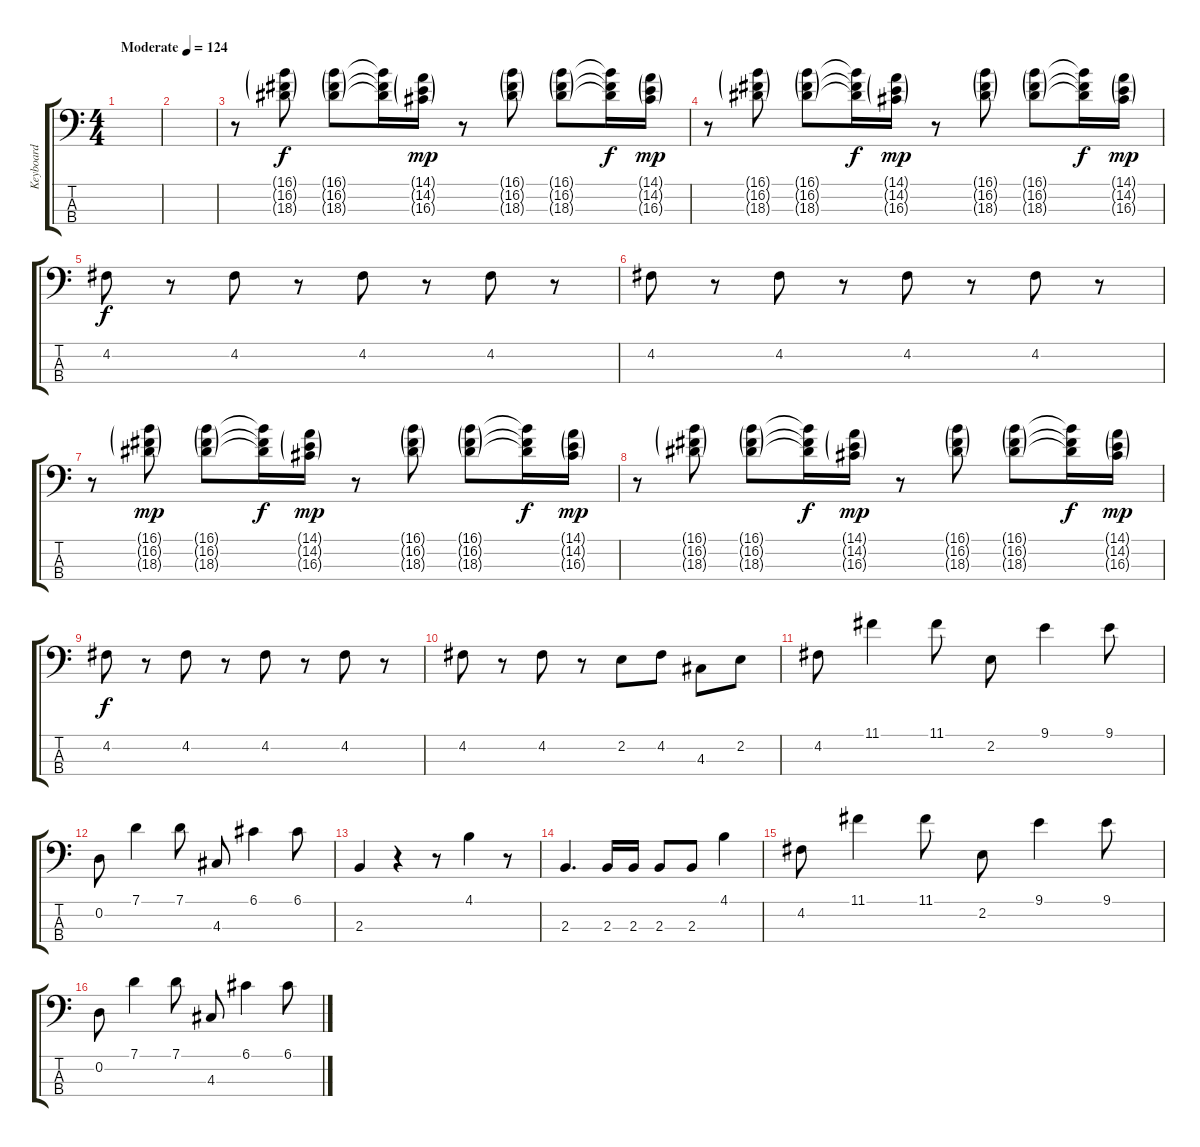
\track ("Keyboard" "Keyboard") {instrument synthbass1}
\staff {score tabs}
\tuning (G2 D2 A1 E1) {hide}
\ts (4 4)
\tempo (124 "Moderate")
\clef f4
\ks c
|
|
r.8 (16.1{g} 16.2{g} 18.3{g}).8 (16.1{g} 16.2{g} 18.3{g}).8 (16.1{t} 16.2{t} 18.3{t}).16{dy f} (14.1{g} 14.2{g} 16.3{g}).16{dy mp} r.8 (16.1{g} 16.2{g} 18.3{g}).8 (16.1{g} 16.2{g} 18.3{g}).8 (16.1{t} 16.2{t} 18.3{t}).16{dy f} (14.1{g} 14.2{g} 16.3{g}).16{dy mp} |
r.8 (16.1{g} 16.2{g} 18.3{g}).8 (16.1{g} 16.2{g} 18.3{g}).8 (16.1{t} 16.2{t} 18.3{t}).16{dy f} (14.1{g} 14.2{g} 16.3{g}).16{dy mp} r.8 (16.1{g} 16.2{g} 18.3{g}).8 (16.1{g} 16.2{g} 18.3{g}).8 (16.1{t} 16.2{t} 18.3{t}).16{dy f} (14.1{g} 14.2{g} 16.3{g}).16{dy mp} |
4.2.8{dy f} r.8 4.2.8 r.8 4.2.8 r.8 4.2.8 r.8 |
4.2.8 r.8 4.2.8 r.8 4.2.8 r.8 4.2.8 r.8 |
r.8 (16.1{g} 16.2{g} 18.3{g}).8{dy mp} (16.1{g} 16.2{g} 18.3{g}).8 (16.1{t} 16.2{t} 18.3{t}).16{dy f} (14.1{g} 14.2{g} 16.3{g}).16{dy mp} r.8 (16.1{g} 16.2{g} 18.3{g}).8 (16.1{g} 16.2{g} 18.3{g}).8 (16.1{t} 16.2{t} 18.3{t}).16{dy f} (14.1{g} 14.2{g} 16.3{g}).16{dy mp} |
r.8 (16.1{g} 16.2{g} 18.3{g}).8 (16.1{g} 16.2{g} 18.3{g}).8 (16.1{t} 16.2{t} 18.3{t}).16{dy f} (14.1{g} 14.2{g} 16.3{g}).16{dy mp} r.8 (16.1{g} 16.2{g} 18.3{g}).8 (16.1{g} 16.2{g} 18.3{g}).8 (16.1{t} 16.2{t} 18.3{t}).16{dy f} (14.1{g} 14.2{g} 16.3{g}).16{dy mp} |
4.2.8{dy f} r.8 4.2.8 r.8 4.2.8 r.8 4.2.8 r.8 |
4.2.8 r.8 4.2.8 r.8 2.2.8 4.2.8 4.3.8 2.2.8 |
4.2.8 11.1.4 11.1.8 2.2.8 9.1.4 9.1.8 |
0.2.8 7.1.4 7.1.8 4.3.8 6.1.4 6.1.8 |
2.3.4 r.4 r.8 4.1.4 r.8 |
2.3.4{d} 2.3.16 2.3.16 2.3.8 2.3.8 4.1.4 |
4.2.8 11.1.4 11.1.8 2.2.8 9.1.4 9.1.8 |
0.2.8 7.1.4 7.1.8 4.3.8 6.1.4 6.1.8
